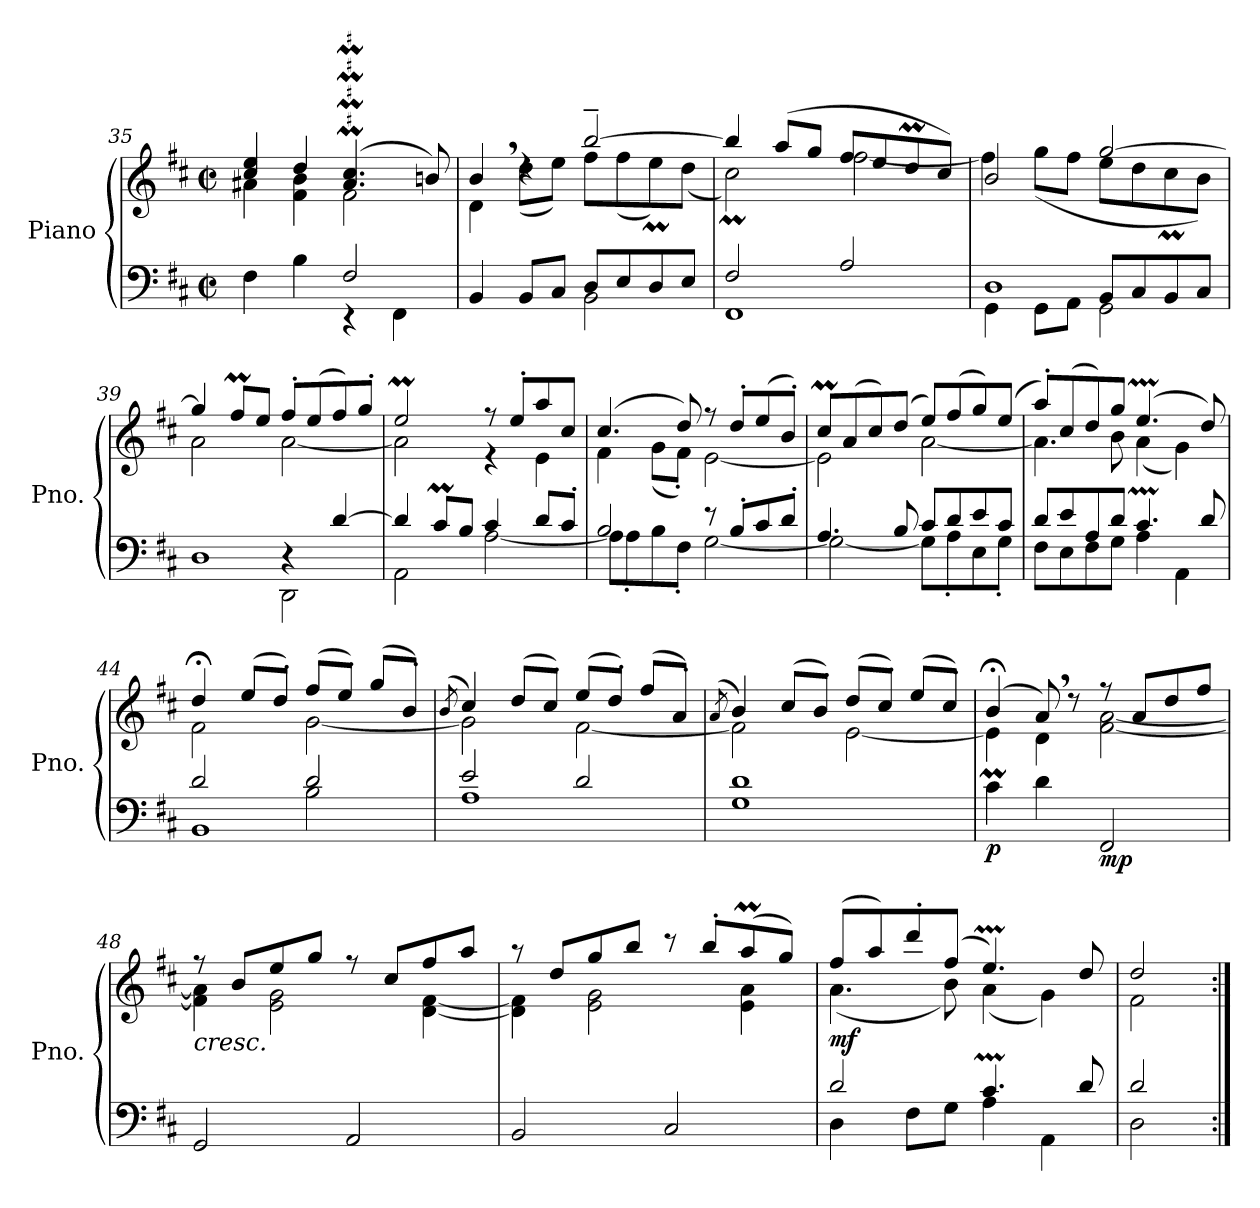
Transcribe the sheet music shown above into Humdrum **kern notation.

**kern	**kern	**dynam
*part1	*part1	*part1
*staff2	*staff1	*staff1/2
*I"Piano	*	*
*I'Pno.	*	*
*clefF4	*clefG2	*
*k[f#c#]	*k[f#c#]	*
*M2/2	*M2/2	*
*met(c|)	*met(c|)	*
=35	=35	=35
*^	*^	*
4F#\	2ryy	4cc#/ 4ee/	4a#X\	.
4B\	.	4dd/	4f#\ 4b\	.
2F#/	4r	(>4.a#/M 4.cc#/M	2f#\ 2a#\yy	.
.	4FF#\	.	.	.
.	.	8b/)	.	.
=36	=36	=36	=36	=36
4BB/	2ryy	4b,/	4d\	.
8BB/L	.	4rdd	(<8dd\L	.
8C#/J	.	.	8ee\J)	.
8D/L	2BB\	[2bb~/	8ff#\L	.
8E/	.	.	(<8ff#\	.
8D/	.	.	8eeM\)	.
8E/J	.	.	(<8dd\J	.
=37	=37	=37	=37	=37
2F#/	1FF#	4bb/]	2cc#m\)	.
.	.	(>8aa/L	.	.
.	.	8gg/J	.	.
2A/	.	8ff#/L	[2ff#\	.
.	.	8ee/	.	.
.	.	8ddM/	.	.
.	.	8cc#/J)	.	.
=38	=38	=38	=38	=38
*	*^	*	*	*
1D	4GG\	2ryy	2b/	4ff#\]	.
.	8GG\L	.	.	(<8gg\L	.
.	8AA\J	.	.	8ff#\J	.
.	8BB/L	2GG\	[2gg/	8ee\L	.
.	8C#/	.	.	8dd\	.
.	8BB/	.	.	8cc#m\	.
.	8C#/J	.	.	8b\J)	.
!!LO:LB:g=z	!!
=39	=39	=39	=39	=39	=39
2ryy	1D	2rFFFyy	4gg/]	2a\	.
.	.	.	8ff#m/L	.	.
.	.	.	8ee/J	.	.
4r	.	2DD\	8ff#'/L	[2a\	.
.	.	.	(>8ee/	.	.
[4d/	.	.	8ff#/)	.	.
.	.	.	8gg'/J	.	.
*	*v	*v	*	*	*
=40	=40	=40	=40	=40
4d/]	2AA\	2eeM/	2a\]	.
8c#m/L	.	.	.	.
8B/J	.	.	.	.
4c#/	[2A\	8r	4r	.
.	.	8ee'/L	.	.
8d/L	.	8aa/	4e\	.
8c#'/J	.	8cc#/J	.	.
=41	=41	=41	=41	=41
2B/	8A\L]	(>4.cc#/	4f#\	.
.	8A'\	.	.	.
.	8B\	.	(<8g\L	.
.	8F#'\J	8dd/)	8f#'\J)	.
8r	[2G\	8r	[2e\	.
8B'/L	.	8dd'/L	.	.
8c#/	.	(>8ee/	.	.
8d'/J	.	8b'/J)	.	.
=42	=42	=42	=42	=42
4.A/	2G\_	8cc#m/L	2e\]	.
.	.	(>8a/	.	.
.	.	8cc#/)	.	.
8B/	.	(>8dd/J	.	.
8c#/L	8G\L]	8ee/L)	[2a\	.
8d/	8A'\	(>8ff#/	.	.
8e/	8E\	8gg/)	.	.
8c#/J	8G'\J	(>8ee/J	.	.
!!LO:LB:g=z	!!
=43	=43	=43	=43	=43
8d/L	8F#\L	8aa'/L)	4.a\]	.
8e/	8E\	(>8cc#/	.	.
8A/	8F#\	8dd/)	.	.
8d/J	8G\J	8gg/J	8b\	.
*	*	*MM70	*	*
4.c#mm/	4A\	(>4.eeMM/	(<4a\	.
.	4AA\	.	4g\)	.
8d/	.	8dd/)	.	.
=44	=44	=44	=44	=44
*	*^	*	*	*
2d/	2rAyy	1BB	4dd;<Z/	2f#\	.
*	*	*	*MM80	*	*
.	.	.	(>8ee/L	.	.
.	.	.	8dd'/J)	.	.
2d/	2B\	.	(>8ff#/L	[2g\	.
.	.	.	8ee'/J)	.	.
.	.	.	(>8gg/L	.	.
.	.	.	8b'/J)	.	.
=45	=45	=45	=45	=45	=45
.	.	.	(<8qb/	.	.
2e/	1A	1ryy	4cc#Z/)	2g\]	.
.	.	.	(>8dd/L	.	.
.	.	.	8cc#'/J)	.	.
2d/	.	.	(>8ee/L	[2f#\	.
.	.	.	8dd'/J)	.	.
.	.	.	(>8ff#/L	.	.
.	.	.	8a'/J)	.	.
*v	*v	*v	*	*	*
=46	=46	=46	=46
.	(<8qa/	.	.
*^	*	*	*
1d	1G	4bZ/)	2f#\]	.
.	.	(>8cc#/L	.	.
.	.	8b'/J)	.	.
.	.	(>8dd/L	[2e\	.
.	.	8cc#'/J)	.	.
.	.	(>8ee/L	.	.
.	.	8cc#'/J)	.	.
*v	*v	*	*	*
!!LO:LB:g=z	!!
=47	=47	=47	=47
!	!	!	!LO:DY:b=2
4c#m\	(>4b;</	4e\]	p
4d\	8a,/)	4d\	.
.	8r	.	.
!	!	!	!LO:DY:b=2
2FF#/	8r	[2f#\ [2a\	mp
.	8a/L	.	.
.	8dd/	.	.
.	8ff#/J	.	.
=48	=48	=48	=48
!	!LO:TX:b:i:t=cresc.	!	!
2GG/	8r	4f#\] 4a\]	.
.	8b/L	.	.
.	8ee/	2e\ 2g\	.
.	8gg/J	.	.
2AA/	8r	.	.
.	8cc#/L	.	.
.	8ff#/	[4d\ [4f#\	.
.	8aa/J	.	.
=49	=49	=49	=49
2BB/	8r	4d\] 4f#\]	.
.	8dd/L	.	.
.	8gg/	2e\ 2g\	.
.	8bb/J	.	.
2C#/	8r	.	.
.	8bb'/L	.	.
.	(>8aaM/	4e\ 4a\	.
.	8gg/J)	.	.
=50	=50	=50	=50
*^	*	*	*
!	!	!	!	!LO:DY:b
4D\	2d/	(>8ff#/L	(<4.a\	mf
.	.	8aa/)	.	.
8F#\L	.	8ddd'/	.	.
8G\J	.	(>8ff#/J	8b\)	.
*	*	*MM70	*	*
4.c#mm/	4A\	4.eeMM/)	(<4a\	.
*	*	*MM60	*	*
.	4AA\	.	4g\)	.
*	*	*MM50	*	*
8d/	.	8dd/	.	.
=51	=51	=51	=51	=51
2d/	2D\	2dd/	2f#\	.
*v	*v	*	*	*
*	*v	*v	*
=:|!	=:|!	=:|!
*-	*-	*-
